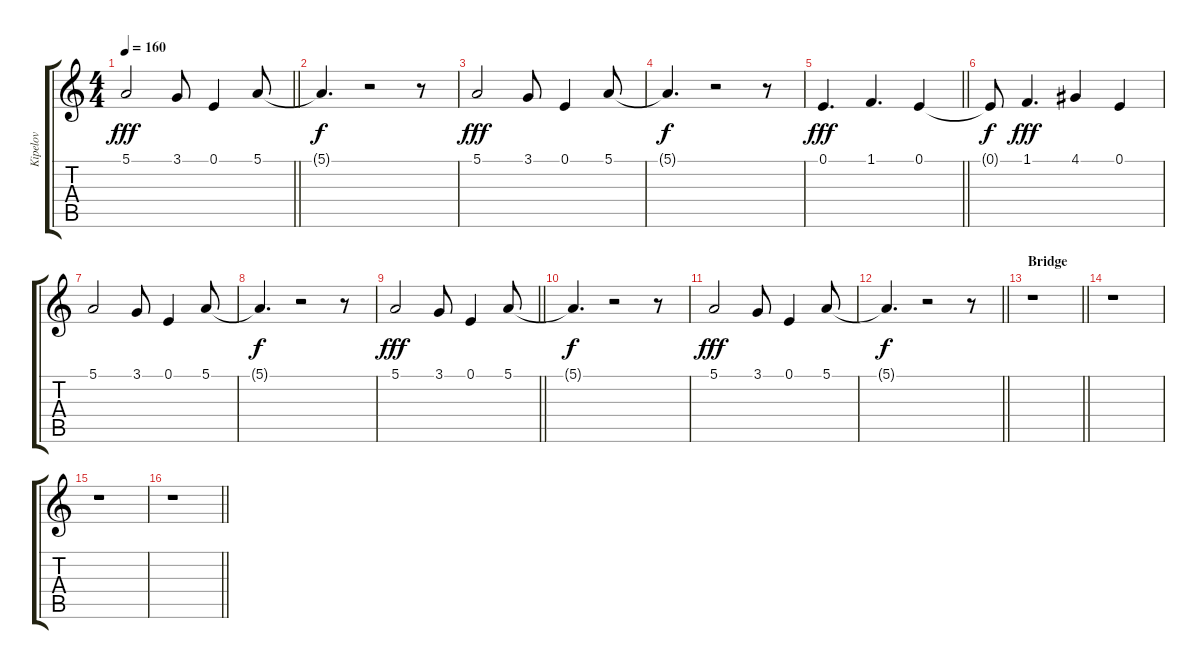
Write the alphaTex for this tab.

\track ("Kipelov" "Kipelov") {instrument musicbox}
\staff {score tabs}
\tuning (E4 B3 G3 D3 A2 E2) {hide}
\ts (4 4)
\tempo 160
\clef g2
\barLineRight lightlight
\ks c
5.1.2{dy fff} 3.1.8 0.1.4 5.1.8 |
5.1{t}.4{d dy f} r.2 r.8 |
5.1.2{dy fff} 3.1.8 0.1.4 5.1.8 |
5.1{t}.4{d dy f} r.2 r.8 |
\barLineRight lightlight
0.1.4{d dy fff} 1.1.4{d} 0.1.4 |
0.1{t}.8{dy f} 1.1.4{d dy fff} 4.1.4 0.1.4 |
5.1.2 3.1.8 0.1.4 5.1.8 |
5.1{t}.4{d dy f} r.2 r.8 |
\barLineRight lightlight
5.1.2{dy fff} 3.1.8 0.1.4 5.1.8 |
5.1{t}.4{d dy f} r.2 r.8 |
5.1.2{dy fff} 3.1.8 0.1.4 5.1.8 |
\barLineRight lightlight
5.1{t}.4{d dy f} r.2 r.8 |
\section ("" "Bridge")
\barLineRight lightlight
r.1 |
r.1 |
r.1 |
\barLineRight lightlight
r.1
